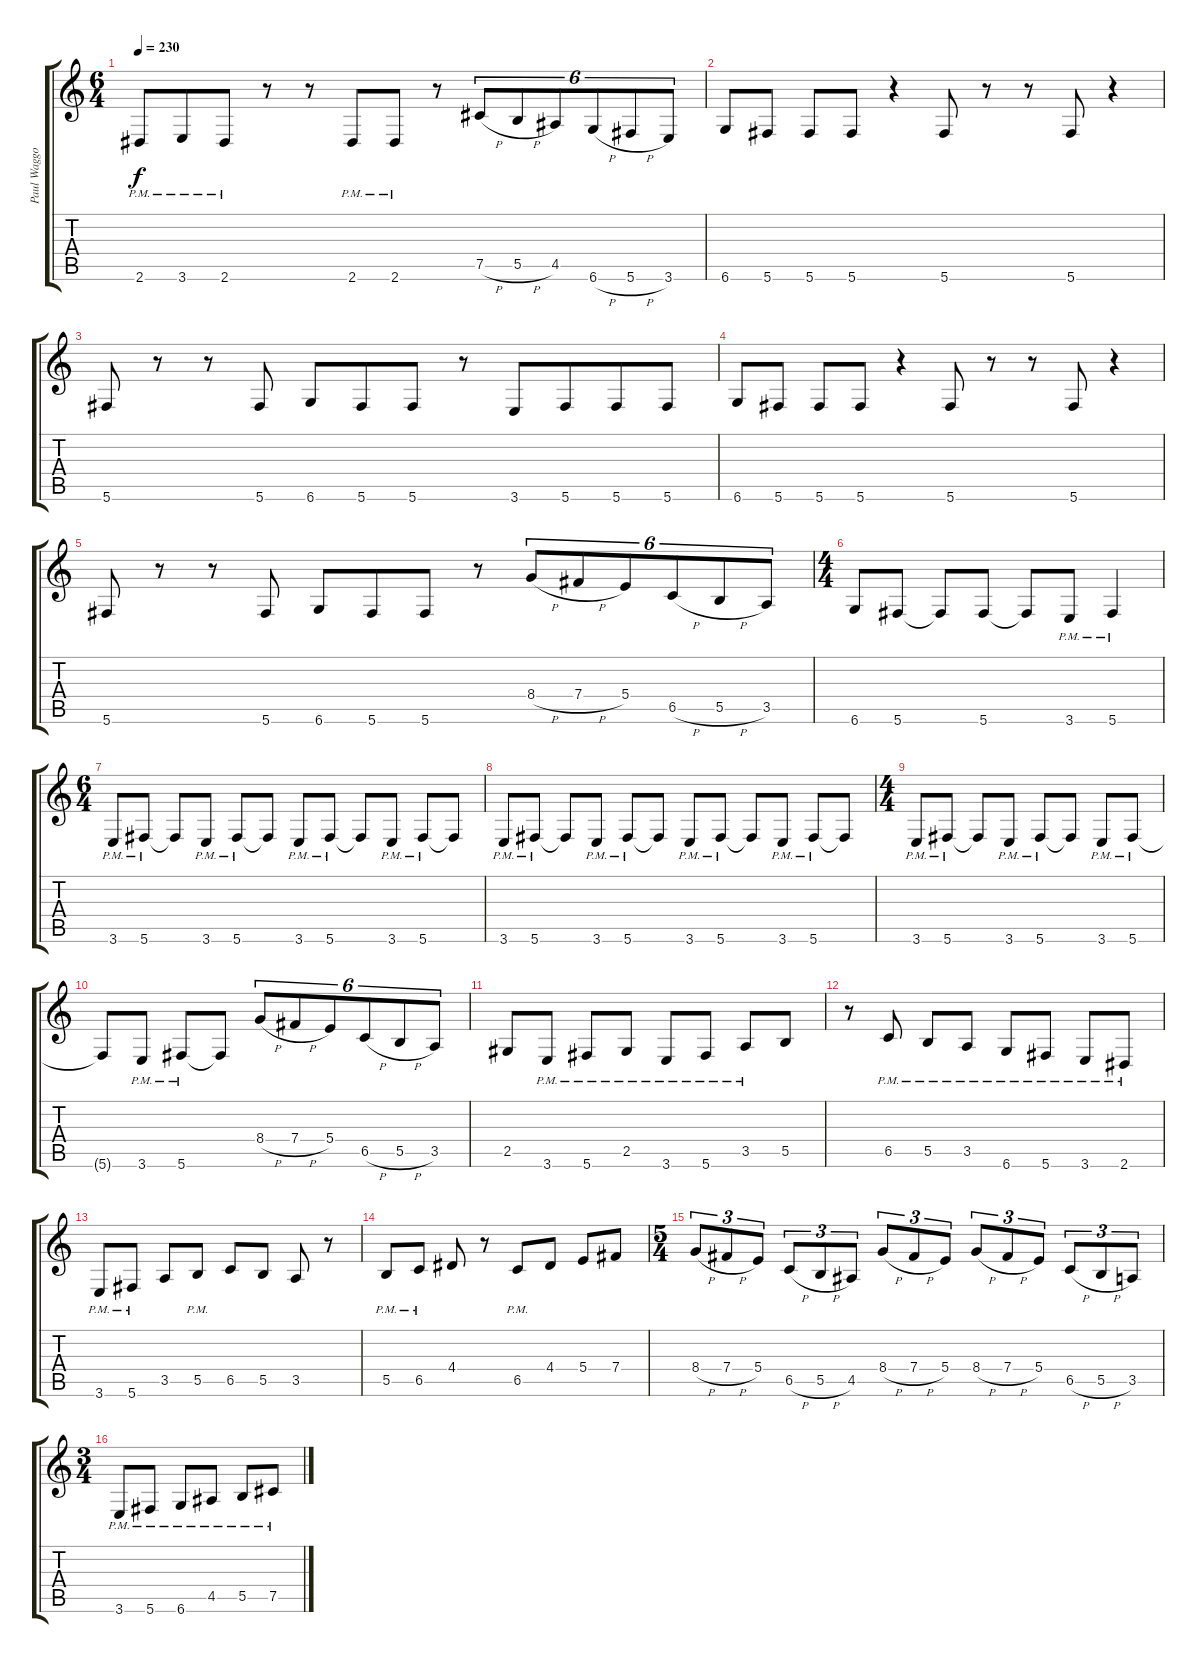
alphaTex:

\track ("Paul Waggoner - Rhythm" "Paul Waggo") {instrument distortionguitar}
\staff {score tabs}
\tuning (Db4 Ab3 E3 B2 Gb2 Db2) {hide}
\ts (6 4)
\tempo 230
\clef g2
\ks c
2.6{pm}.8{dy f} 3.6{pm}.8{beam merge} 2.6{pm}.8 r.8 r.8 2.6{pm}.8{beam merge} 2.6{pm}.8 r.8 7.5{h}.8{tu (6 4)} 5.5{h}.8{tu (6 4)} 4.5.8{tu (6 4)} 6.6{h}.8{tu (6 4)} 5.6{h}.8{tu (6 4)} 3.6.8{tu (6 4)} |
6.6.8 5.6.8 5.6.8 5.6.8 r.4 5.6.8 r.8 r.8 5.6.8 r.4 |
5.6.8 r.8 r.8 5.6.8{beam split} 6.6.8 5.6.8{beam merge} 5.6.8 r.8 3.6.8 5.6.8{beam merge} 5.6.8 5.6.8 |
6.6.8 5.6.8 5.6.8 5.6.8 r.4 5.6.8 r.8 r.8 5.6.8 r.4 |
5.6.8 r.8 r.8 5.6.8{beam split} 6.6.8 5.6.8{beam merge} 5.6.8 r.8 8.4{h}.8{tu (6 4)} 7.4{h}.8{tu (6 4)} 5.4.8{tu (6 4)} 6.5{h}.8{tu (6 4)} 5.5{h}.8{tu (6 4)} 3.5.8{tu (6 4)} |
\ts (4 4)
6.6.8 5.6.8 5.6{t}.8 5.6.8 5.6{t}.8 3.6{pm}.8 5.6{pm}.4 |
\ts (6 4)
3.6{pm}.8 5.6{pm}.8 5.6{t}.8 3.6{pm}.8 5.6{pm}.8 5.6{t}.8 3.6{pm}.8 5.6{pm}.8 5.6{t}.8 3.6{pm}.8 5.6{pm}.8 5.6{t}.8 |
3.6{pm}.8 5.6{pm}.8 5.6{t}.8 3.6{pm}.8 5.6{pm}.8 5.6{t}.8 3.6{pm}.8 5.6{pm}.8 5.6{t}.8 3.6{pm}.8 5.6{pm}.8 5.6{t}.8 |
\ts (4 4)
3.6{pm}.8 5.6{pm}.8 5.6{t}.8 3.6{pm}.8 5.6{pm}.8 5.6{t}.8 3.6{pm}.8 5.6{pm}.8 |
5.6{t}.8 3.6{pm}.8 5.6{pm}.8 5.6{t}.8 8.4{h}.8{tu (6 4)} 7.4{h}.8{tu (6 4)} 5.4.8{tu (6 4)} 6.5{h}.8{tu (6 4)} 5.5{h}.8{tu (6 4)} 3.5.8{tu (6 4)} |
2.5.8 3.6{pm}.8 5.6{pm}.8 2.5{pm}.8 3.6{pm}.8 5.6{pm}.8 3.5{pm}.8 5.5.8 |
r.8 6.5{pm}.8 5.5{pm}.8 3.5{pm}.8 6.6{pm}.8 5.6{pm}.8 3.6{pm}.8 2.6{pm}.8 |
3.6{pm}.8 5.6{pm}.8 3.5.8 5.5{pm}.8 6.5.8 5.5.8 3.5.8 r.8 |
5.5{pm}.8 6.5{pm}.8 4.4.8 r.8 6.5{pm}.8 4.4.8 5.4.8 7.4.8 |
\ts (5 4)
8.4{h}.8{tu (3 2)} 7.4{h}.8{tu (3 2)} 5.4.8{tu (3 2)} 6.5{h}.8{tu (3 2)} 5.5{h}.8{tu (3 2)} 4.5.8{tu (3 2)} 8.4{h}.8{tu (3 2)} 7.4{h}.8{tu (3 2)} 5.4.8{tu (3 2)} 8.4{h}.8{tu (3 2)} 7.4{h}.8{tu (3 2)} 5.4.8{tu (3 2)} 6.5{h}.8{tu (3 2)} 5.5{h}.8{tu (3 2)} 3.5.8{tu (3 2)} |
\ts (3 4)
3.6{pm}.8 5.6{pm}.8 6.6{pm}.8 4.5{pm}.8 5.5{pm}.8 7.5{pm}.8
